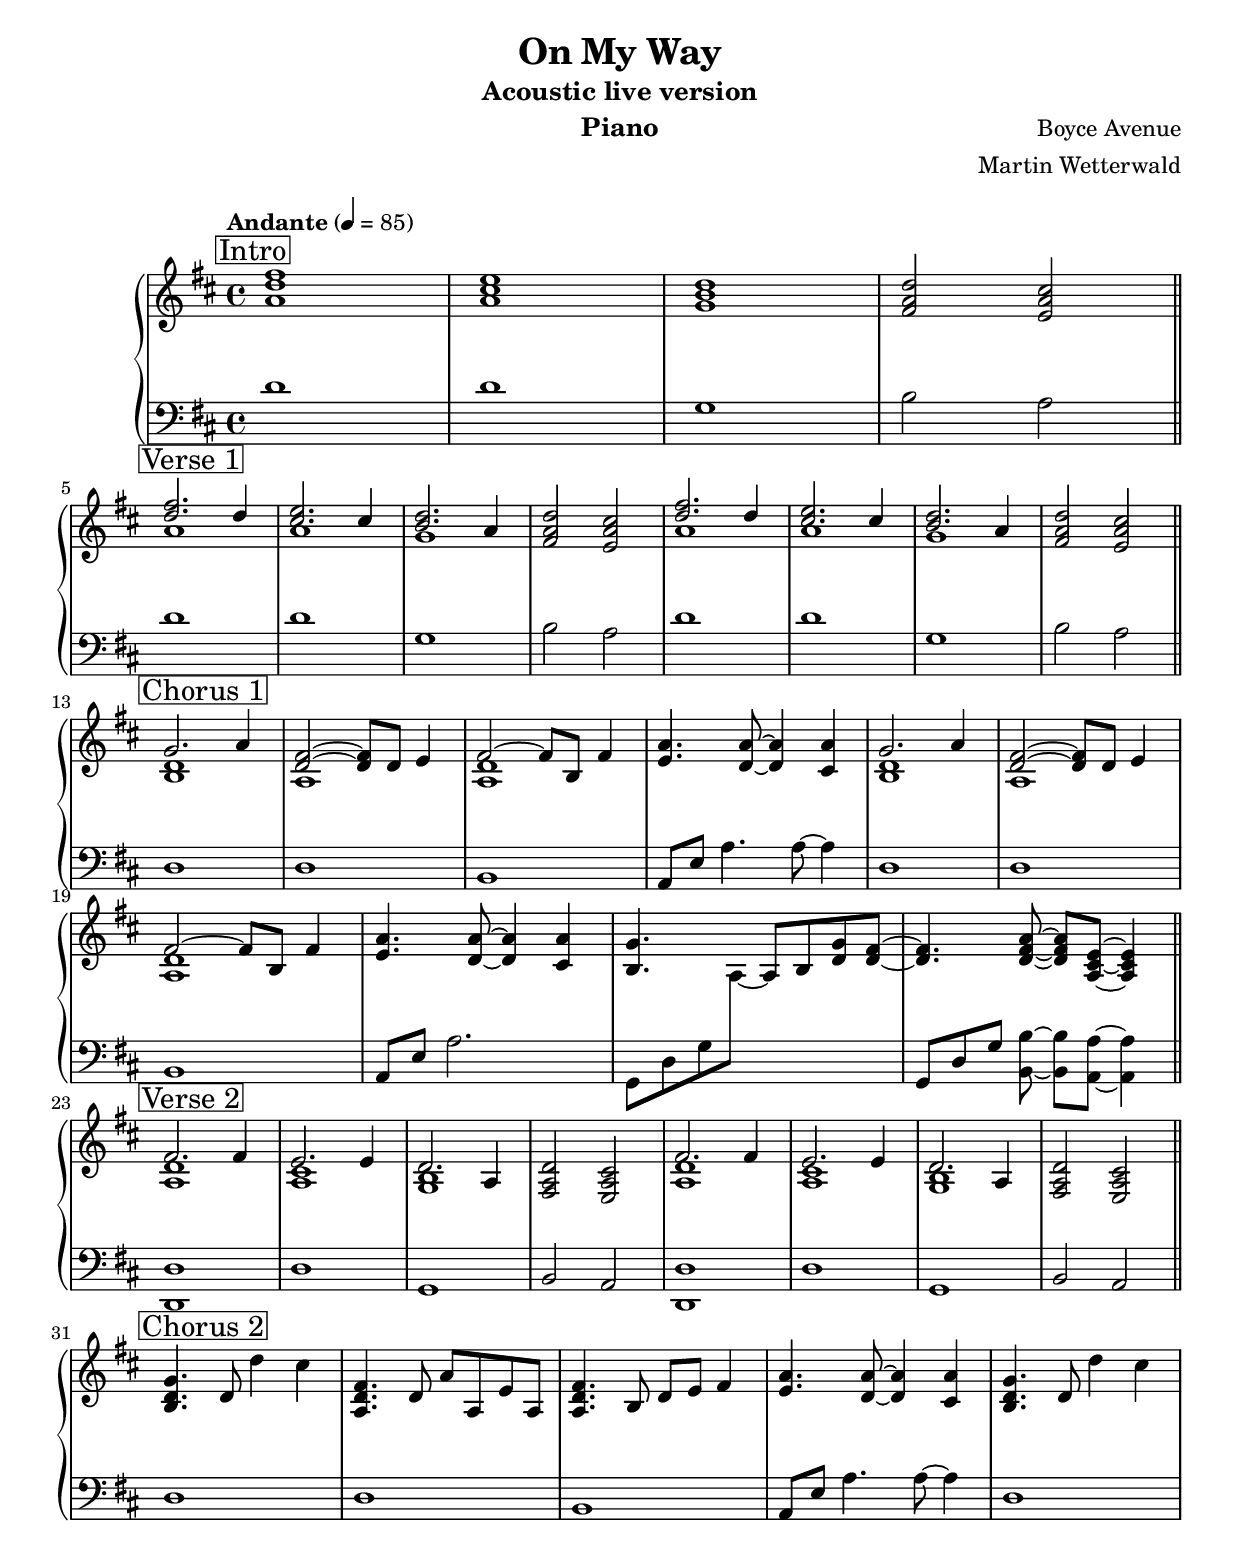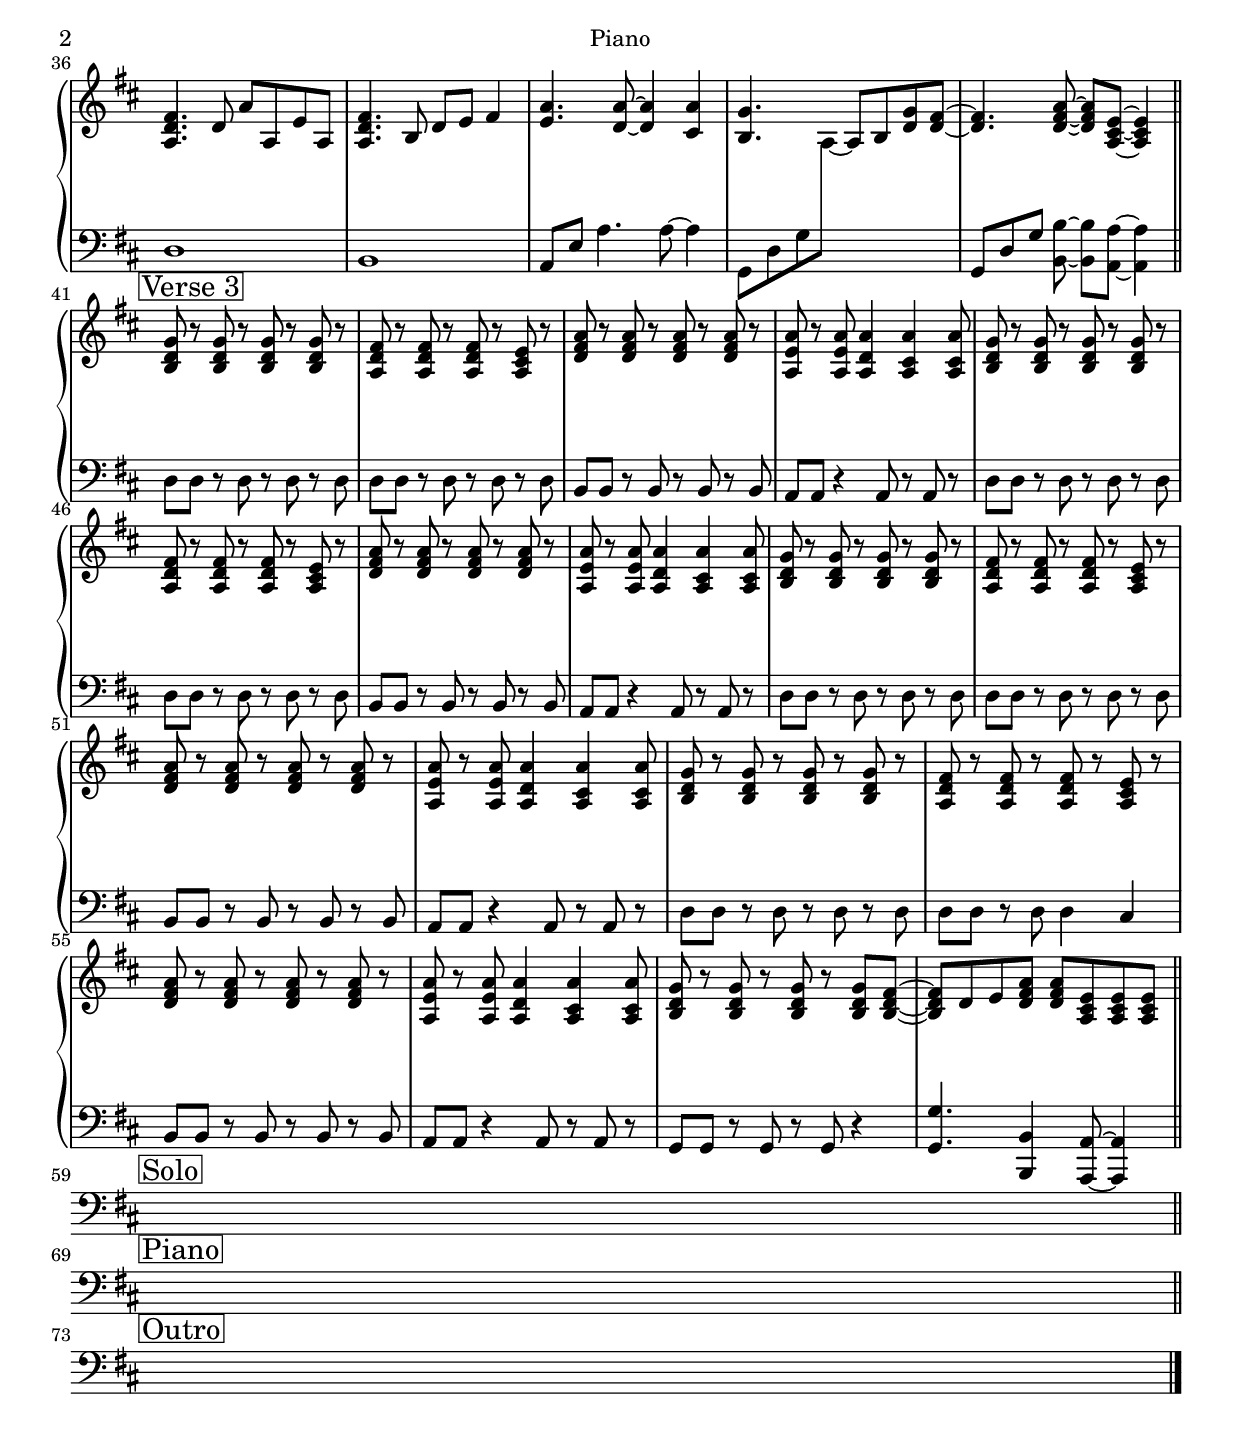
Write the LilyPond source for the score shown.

\version "2.12.3"

\include "include/defs.lyi"
\version "2.12.3"

pianoLeftHand =
{
	% INTRO %
	d'1																														%1
	d'																														%2
	g																															%3
	b2 a																													%4


	% VERSE 1 %
	\repeat unfold 2
	{
		d'1																													%5
		d'																													%6
		g																														%7
		b2 a																												%8
	}


	% CHORUS 1%
	d1																														%13
	d																															%14
	b,																														%15
	a,8 e a4. a8~ a4																							%16
	d1																														%17
	d																															%18
	b,																														%19
	a,8 e a2.																											%20
	\stemDown g,8 d g																							%21
	\change Staff="rightHand"
	\stemNeutral a~ a b <d' g'> <d' fis'>~												%21
	<d' fis'>4.																										%22
	\change Staff="leftHand"
	<b, b>8~ <b, b> <a, a>~ <a, a>4																%22

	% VERSE 2 %
	\repeat unfold 2
	{
		<d, d>1																											%23
		d																														%24
		g,																													%25
		b,2 a,																											%26
	}
	d1																														%31
	d																															%32
	b,																														%33
	a,8 e a4. a8~ a4																							%34


	% CHORUS 2 %
	d1																														%35
	d																															%36
	b,																														%37
	a,8 e a4.	a8~ a4																							%38
	\stemDown g,8 d g																							%39
	\change Staff="rightHand"
	\stemNeutral a~ a b <d' g'> <d' fis'>~												%39
	<d' fis'>4.																										%40
	\change Staff="leftHand"
	<b, b>8~ <b, b> <a, a>~ <a, a>4																%40


	% VERSE 3 %
	\repeat unfold 3
	{
		d8 d r d r d r d																						%41
		d8 d r d r d r d																						%42
		b,8 b, r b, r b, r b,																				%43
		a,8 a, r4 a,8 r a, r																				%44
	}
	d8 d r d r d r d																							%53
	d8 d r d d4 cis																								%54
	b,8 b, r b, r b, r b,																					%55
	a,8 a, r4 a,8 r a, r																					%56
	g, g, r g, r g, r4																						%57
	<g, g> 4.<b,, b,>4 <a,, a,>8~ <a,, a,>4											%58
}

\version "2.12.3"

pianoRightHand =
{
	% INTRO %
	<a' d'' fis''>1																								%1
	<a' cis'' e''>																								%2
	<g' b' d''>																										%3
	<fis' a' d''>2 <e' a' cis''>2																	%4
				


	% VERSE 1 %
	\repeat unfold 2
	{
		<<
		{
			\voiceOne
			<d'' fis''>2. d''4																				%5
			<cis'' e''>2. cis''4																			%6
			<b' d''>2. a'4																						%7
		}
		\new Voice
		{
			\voiceTwo
			a'1																												%5
			a'																												%6
			g'																												%7
		}
		>>
		\oneVoice
		<fis' a' d''>2 <e' a' cis''>2																%12
	}



	% CHORUS 1 %
	\repeat unfold 2
	{
		<<
		{	\voiceOne
			g'2. a'4																									%13
			<d' fis'>2~ <d' fis'>8 d' e'4															%14
			fis'2~ fis'8 b fis'4																			%15
		}
		\new Voice
		{
			\voiceTwo
			<b d'>1																										%13
			a																													%14
			<a d'>																										%15
		}
		>>
		\oneVoice
		<e' a'>4. <d' a'>8~ <d' a'>4 <cis' a'>											%16
	}
	<b g'>4. s8 s2																								%21
	\change Staff="leftHand"
	g,8[ d g]																											%22
	\change Staff="rightHand"
	<d' fis' a'>8~ <d' fis' a'> <a cis' e'>~ <a cis' e'>4					%22



	% VERSE 2 %
	\repeat unfold 2
	{
	<<
	{ \voiceOne
		fis'2. fis'4																								%23
		e'2. e'4																										%24
		d'2. a4																											%25
	}
	\new Voice
	{
		\voiceTwo
		<a d'>1																											%23
		<a cis'>																										%24
		<g b>																												%25
	}
	>>
	\oneVoice
	<fis a d'>2 <e a cis'>																				%26
	}



	% CHORUS 2 %
	<b d' g'>4. d'8 d''4 cis''																		%31
	<a d' fis'>4. d'8 a' a e' a																		%32
	<a d' fis'>4. b8 d' e' fis'4																	%33
	<e' a'>4. <d' a'>8~ <d' a'>4 <cis' a'>												%34

	<b d' g'>4. d'8 d''4 cis''																		%35
	<a d' fis'>4. d'8 a' a e' a																		%36
	<a d' fis'>4. b8 d' e' fis'4																	%37
	<e' a'>4. <d' a'>8~ <d' a'>4 <cis' a'>												%38
	<b g'>4. s8 s2																								%39
	\change Staff="leftHand"
	g,8[ d g]																											%40
	\change Staff="rightHand"
	<d' fis' a'>8~ <d' fis' a'> <a cis' e'>~ <a cis' e'>4					%40


	% VERSE 3 %
	\repeat unfold 4
	{
		\repeat unfold 4 {<b d' g'>8 r}															%41
		\repeat unfold 3 {<a d' fis'>8 r} <a cis' e'>8 r						%42
		\repeat unfold 4 {<d' fis' a'>8 r}													%43
		<a e' a'>8 r <a e' a'> <a d' a'>4 <a cis' a'>4 <a cis' a'>8	%44
	}
	\repeat unfold 3 {<b d' g'> r} <b d' g'> <b d' fis'>~					%57
	<b d' fis'> d' e' <d' fis' a'> <d' fis' a'> \repeat unfold 3 {<a cis' e'>} %58
}


instrument = "Piano"

\include "include/header.lyi"
\version "2.12.3"

\paper
{
	short-indent = 0.2\cm
  system-system-spacing = #'((basic-distance . 0.1) (padding . 0))
  ragged-last-bottom = ##f
  ragged-bottom = ##f
}


\book
{
  \score
  {
		\new PianoStaff
		<<

			\new Staff = "rightHand"
			{
				\set Score.skipBars = ##t
				\clef treble
				\key d \major \pianoRightHand
			}

			\new Staff = "leftHand"
			{
				\clef bass
				\set Staff.pedalSustainStyle = #'mixed
				<< \key d \major \pianoLeftHand \outline >>
			}
		>>
		\layout{}
		\midi{}
  }
}

